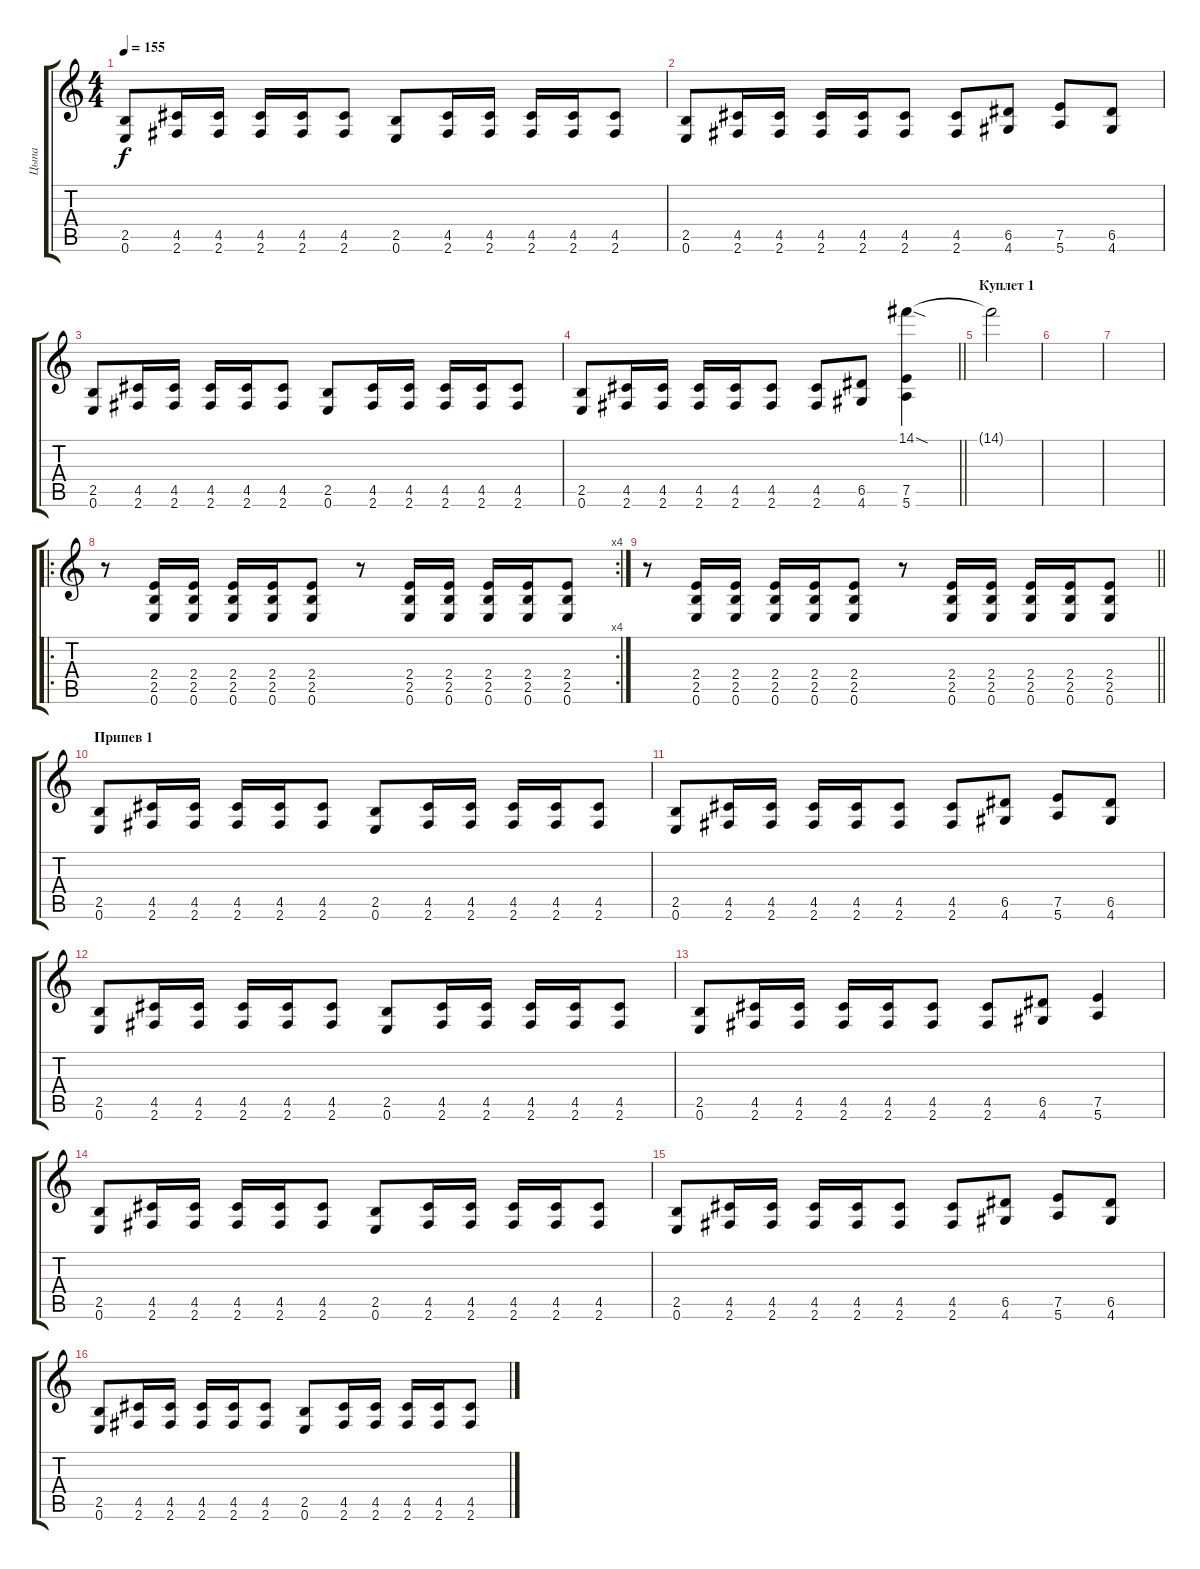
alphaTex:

\track ("Цыпа" "Цыпа") {instrument distortionguitar}
\staff {score tabs}
\tuning (E4 B3 G3 D3 A2 E2) {hide}
\ts (4 4)
\tempo 155
\clef g2
\ks c
(2.5 0.6).8{dy f} (4.5 2.6).16 (4.5 2.6).16 (4.5 2.6).16 (4.5 2.6).16 (4.5 2.6).8 (2.5 0.6).8 (4.5 2.6).16 (4.5 2.6).16 (4.5 2.6).16 (4.5 2.6).16 (4.5 2.6).8 |
(2.5 0.6).8 (4.5 2.6).16 (4.5 2.6).16 (4.5 2.6).16 (4.5 2.6).16 (4.5 2.6).8 (4.5 2.6).8 (6.5 4.6).8 (7.5 5.6).8 (6.5 4.6).8 |
(2.5 0.6).8 (4.5 2.6).16 (4.5 2.6).16 (4.5 2.6).16 (4.5 2.6).16 (4.5 2.6).8 (2.5 0.6).8 (4.5 2.6).16 (4.5 2.6).16 (4.5 2.6).16 (4.5 2.6).16 (4.5 2.6).8 |
\barLineRight lightlight
(2.5 0.6).8 (4.5 2.6).16 (4.5 2.6).16 (4.5 2.6).16 (4.5 2.6).16 (4.5 2.6).8 (4.5 2.6).8 (6.5 4.6).8 (14.1{sod} 7.5 5.6).4 |
\section ("" "Куплет 1")
14.1{t}.2 |
|
|
\ro
\rc 4
r.8 (2.4 2.5 0.6).16 (2.4 2.5 0.6).16 (2.4 2.5 0.6).16 (2.4 2.5 0.6).16 (2.4 2.5 0.6).8 r.8 (2.4 2.5 0.6).16 (2.4 2.5 0.6).16 (2.4 2.5 0.6).16 (2.4 2.5 0.6).16 (2.4 2.5 0.6).8 |
\barLineRight lightlight
r.8 (2.4 2.5 0.6).16 (2.4 2.5 0.6).16 (2.4 2.5 0.6).16 (2.4 2.5 0.6).16 (2.4 2.5 0.6).8 r.8 (2.4 2.5 0.6).16 (2.4 2.5 0.6).16 (2.4 2.5 0.6).16 (2.4 2.5 0.6).16 (2.4 2.5 0.6).8 |
\section ("" "Припев 1")
(2.5 0.6).8 (4.5 2.6).16 (4.5 2.6).16 (4.5 2.6).16 (4.5 2.6).16 (4.5 2.6).8 (2.5 0.6).8 (4.5 2.6).16 (4.5 2.6).16 (4.5 2.6).16 (4.5 2.6).16 (4.5 2.6).8 |
(2.5 0.6).8 (4.5 2.6).16 (4.5 2.6).16 (4.5 2.6).16 (4.5 2.6).16 (4.5 2.6).8 (4.5 2.6).8 (6.5 4.6).8 (7.5 5.6).8 (6.5 4.6).8 |
(2.5 0.6).8 (4.5 2.6).16 (4.5 2.6).16 (4.5 2.6).16 (4.5 2.6).16 (4.5 2.6).8 (2.5 0.6).8 (4.5 2.6).16 (4.5 2.6).16 (4.5 2.6).16 (4.5 2.6).16 (4.5 2.6).8 |
(2.5 0.6).8 (4.5 2.6).16 (4.5 2.6).16 (4.5 2.6).16 (4.5 2.6).16 (4.5 2.6).8 (4.5 2.6).8 (6.5 4.6).8 (7.5 5.6).4 |
(2.5 0.6).8 (4.5 2.6).16 (4.5 2.6).16 (4.5 2.6).16 (4.5 2.6).16 (4.5 2.6).8 (2.5 0.6).8 (4.5 2.6).16 (4.5 2.6).16 (4.5 2.6).16 (4.5 2.6).16 (4.5 2.6).8 |
(2.5 0.6).8 (4.5 2.6).16 (4.5 2.6).16 (4.5 2.6).16 (4.5 2.6).16 (4.5 2.6).8 (4.5 2.6).8 (6.5 4.6).8 (7.5 5.6).8 (6.5 4.6).8 |
(2.5 0.6).8 (4.5 2.6).16 (4.5 2.6).16 (4.5 2.6).16 (4.5 2.6).16 (4.5 2.6).8 (2.5 0.6).8 (4.5 2.6).16 (4.5 2.6).16 (4.5 2.6).16 (4.5 2.6).16 (4.5 2.6).8
